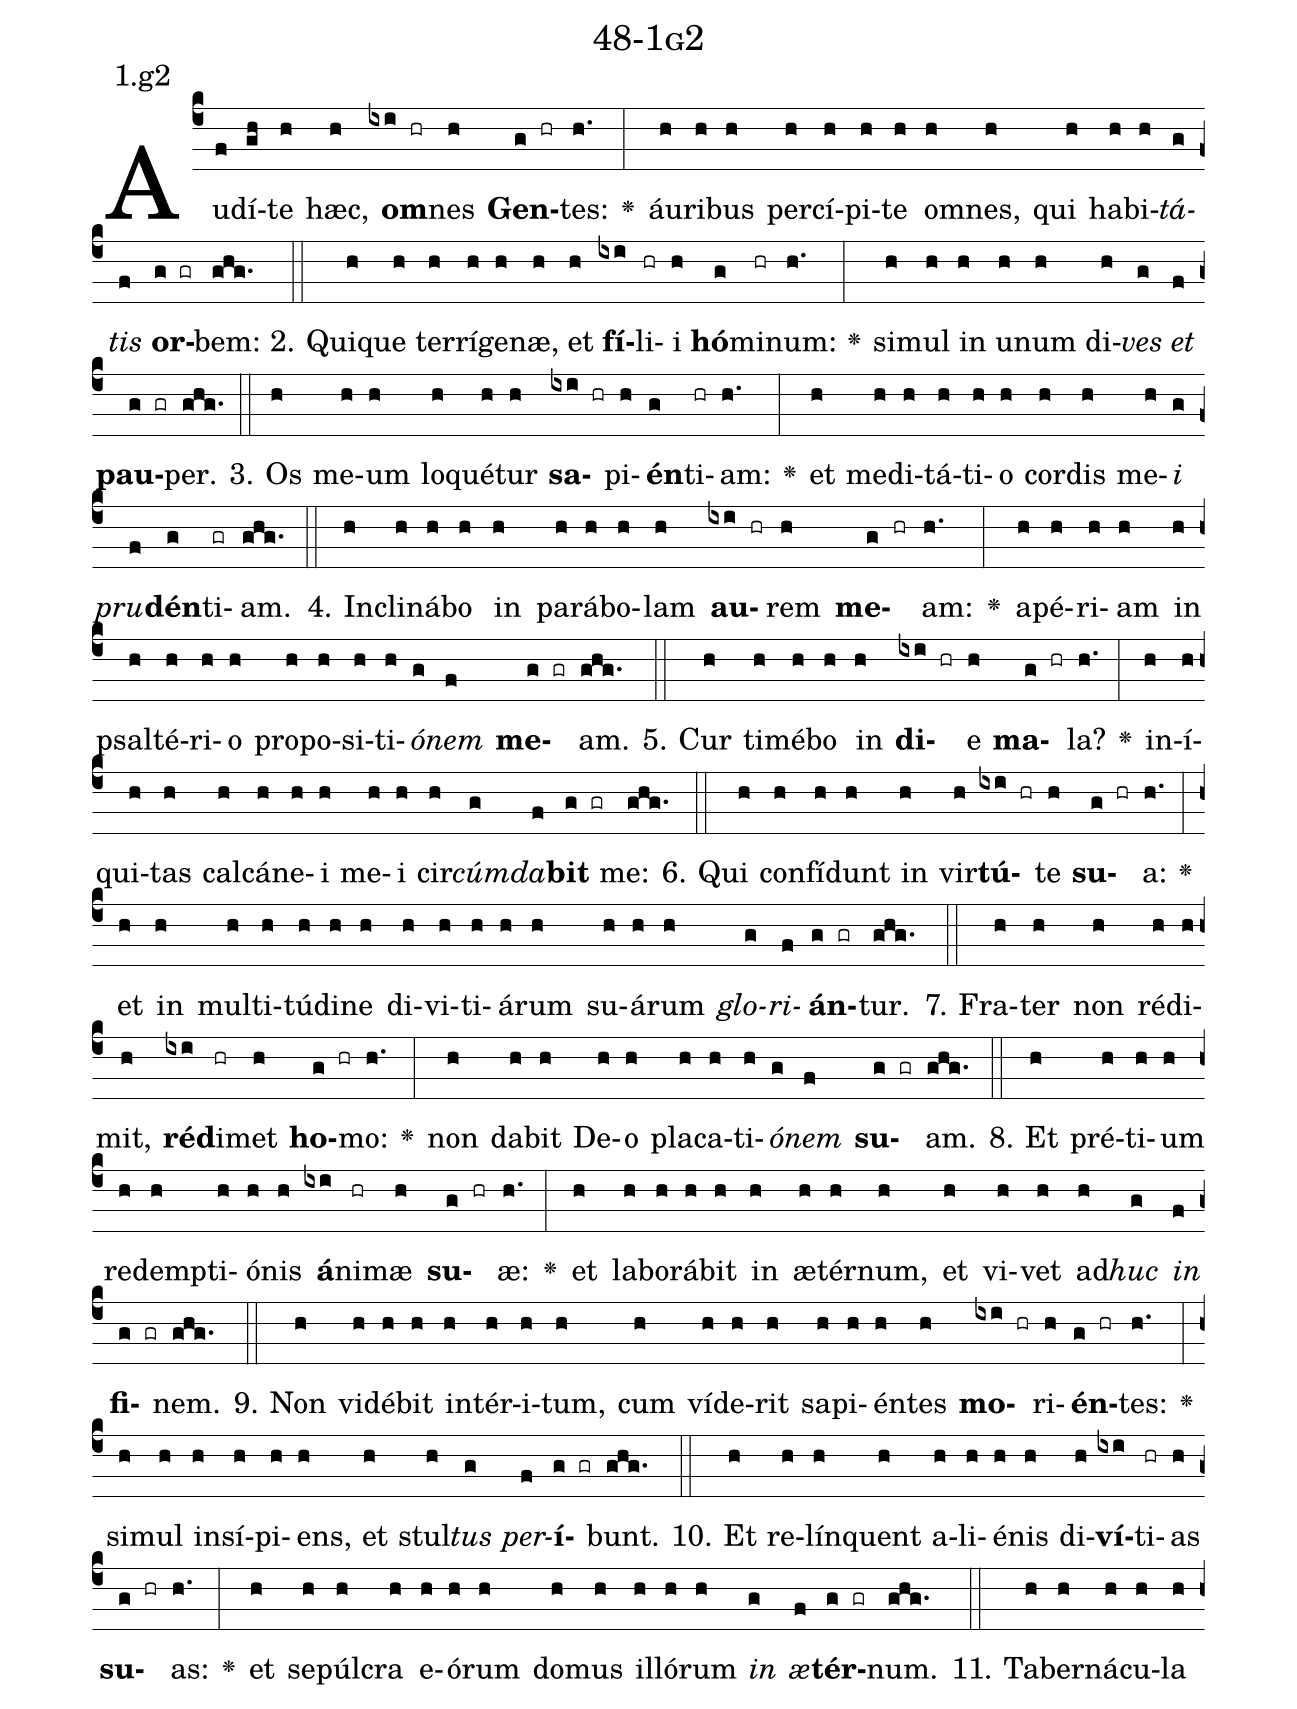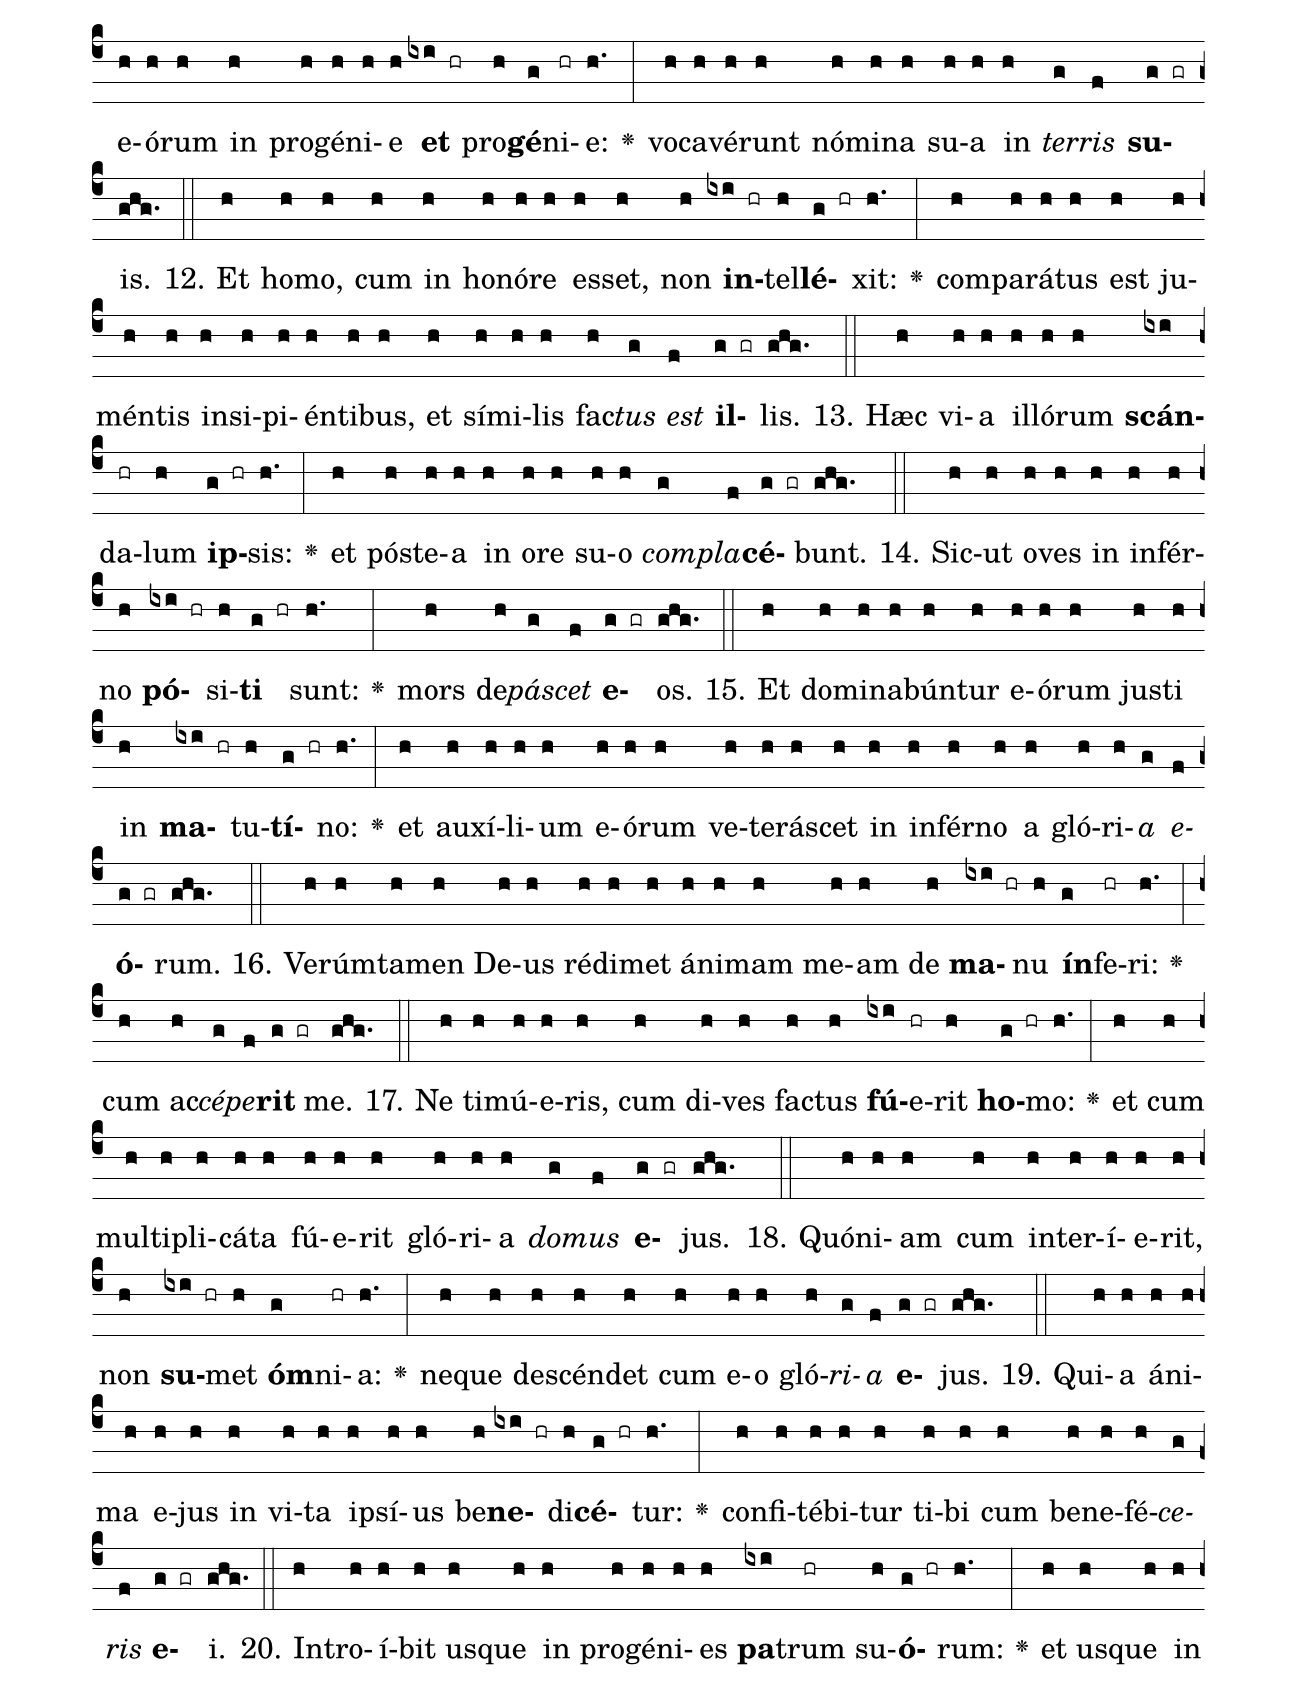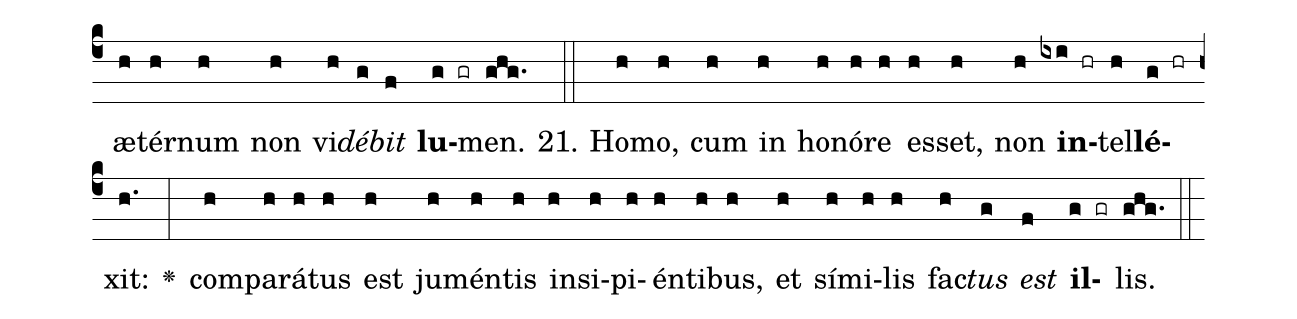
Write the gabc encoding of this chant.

name: 48-1g2;
annotation: 1.g2;
%%
(c4)Au(f)dí(gh)te(h) hæc,(h) <b>om</b>(ixi hr)nes(h) <b>Gen</b>(g hr)tes:(h.) <v>\greheightstar</v>(:) áu(h)ri(h)bus(h) per(h)cí(h)pi(h)te(h) om(h)nes,(h) qui(h) ha(h)bi(h)<i>tá</i>(g)<i>tis</i>(f) <b>or</b>(g gr)bem:(ghg.) (::)
2. Qui(h)que(h) ter(h)rí(h)ge(h)næ,(h) et(h) <b>fí</b>(ixi)li(hr)i(h) <b>hó</b>(g)mi(hr)num:(h.) <v>\greheightstar</v>(:) si(h)mul(h) in(h) u(h)num(h) di(h)<i>ves</i>(g) <i>et</i>(f) <b>pau</b>(g gr)per.(ghg.) (::)
3. Os(h) me(h)um(h) lo(h)qué(h)tur(h) <b>sa</b>(ixi hr)pi(h)<b>én</b>(g)ti(hr)am:(h.) <v>\greheightstar</v>(:) et(h) me(h)di(h)tá(h)ti(h)o(h) cor(h)dis(h) me(h)<i>i</i>(g) <i>pru</i>(f)<b>dén</b>(g)ti(gr)am.(ghg.) (::)
4. In(h)cli(h)ná(h)bo(h) in(h) pa(h)rá(h)bo(h)lam(h) <b>au</b>(ixi hr)rem(h) <b>me</b>(g hr)am:(h.) <v>\greheightstar</v>(:) a(h)pé(h)ri(h)am(h) in(h) psal(h)té(h)ri(h)o(h) pro(h)po(h)si(h)ti(h)<i>ó</i>(g)<i>nem</i>(f) <b>me</b>(g gr)am.(ghg.) (::)
5. Cur(h) ti(h)mé(h)bo(h) in(h) <b>di</b>(ixi hr)e(h) <b>ma</b>(g hr)la?(h.) <v>\greheightstar</v>(:) in(h)í(h)qui(h)tas(h) cal(h)cá(h)ne(h)i(h) me(h)i(h) cir(h)<i>cúm</i>(g)<i>da</i>(f)<b>bit</b>(g gr) me:(ghg.) (::)
6. Qui(h) con(h)fí(h)dunt(h) in(h) vir(h)<b>tú</b>(ixi hr)te(h) <b>su</b>(g hr)a:(h.) <v>\greheightstar</v>(:) et(h) in(h) mul(h)ti(h)tú(h)di(h)ne(h) di(h)vi(h)ti(h)á(h)rum(h) su(h)á(h)rum(h) <i>glo</i>(g)<i>ri</i>(f)<b>án</b>(g gr)tur.(ghg.) (::)
7. Fra(h)ter(h) non(h) réd(h)i(h)mit,(h) <b>réd</b>(ixi)i(hr)met(h) <b>ho</b>(g hr)mo:(h.) <v>\greheightstar</v>(:) non(h) da(h)bit(h) De(h)o(h) pla(h)ca(h)ti(h)<i>ó</i>(g)<i>nem</i>(f) <b>su</b>(g gr)am.(ghg.) (::)
8. Et(h) pré(h)ti(h)um(h) red(h)emp(h)ti(h)ó(h)nis(h) <b>á</b>(ixi)ni(hr)mæ(h) <b>su</b>(g hr)æ:(h.) <v>\greheightstar</v>(:) et(h) la(h)bo(h)rá(h)bit(h) in(h) æ(h)tér(h)num,(h) et(h) vi(h)vet(h) ad(h)<i>huc</i>(g) <i>in</i>(f) <b>fi</b>(g gr)nem.(ghg.) (::)
9. Non(h) vi(h)dé(h)bit(h) in(h)tér(h)i(h)tum,(h) cum(h) ví(h)de(h)rit(h) sa(h)pi(h)én(h)tes(h) <b>mo</b>(ixi hr)ri(h)<b>én</b>(g hr)tes:(h.) <v>\greheightstar</v>(:) si(h)mul(h) in(h)sí(h)pi(h)ens,(h) et(h) stul(h)<i>tus</i>(g) <i>per</i>(f)<b>í</b>(g gr)bunt.(ghg.) (::)
10. Et(h) re(h)lín(h)quent(h) a(h)li(h)é(h)nis(h) di(h)<b>ví</b>(ixi)ti(hr)as(h) <b>su</b>(g hr)as:(h.) <v>\greheightstar</v>(:) et(h) se(h)púl(h)cra(h) e(h)ó(h)rum(h) do(h)mus(h) il(h)ló(h)rum(h) <i>in</i>(g) <i>æ</i>(f)<b>tér</b>(g gr)num.(ghg.) (::)
11. Ta(h)ber(h)ná(h)cu(h)la(h) e(h)ó(h)rum(h) in(h) pro(h)gé(h)ni(h)e(h) <b>et</b>(ixi hr) pro(h)<b>gé</b>(g)ni(hr)e:(h.) <v>\greheightstar</v>(:) vo(h)ca(h)vé(h)runt(h) nó(h)mi(h)na(h) su(h)a(h) in(h) <i>ter</i>(g)<i>ris</i>(f) <b>su</b>(g gr)is.(ghg.) (::)
12. Et(h) ho(h)mo,(h) cum(h) in(h) ho(h)nó(h)re(h) es(h)set,(h) non(h) <b>in</b>(ixi hr)tel(h)<b>lé</b>(g hr)xit:(h.) <v>\greheightstar</v>(:) com(h)pa(h)rá(h)tus(h) est(h) ju(h)mén(h)tis(h) in(h)si(h)pi(h)én(h)ti(h)bus,(h) et(h) sí(h)mi(h)lis(h) fac(h)<i>tus</i>(g) <i>est</i>(f) <b>il</b>(g gr)lis.(ghg.) (::)
13. Hæc(h) vi(h)a(h) il(h)ló(h)rum(h) <b>scán</b>(ixi)da(hr)lum(h) <b>ip</b>(g hr)sis:(h.) <v>\greheightstar</v>(:) et(h) póst(h)e(h)a(h) in(h) o(h)re(h) su(h)o(h) <i>com</i>(g)<i>pla</i>(f)<b>cé</b>(g gr)bunt.(ghg.) (::)
14. Sic(h)ut(h) o(h)ves(h) in(h) in(h)fér(h)no(h) <b>pó</b>(ixi hr)si(h)<b>ti</b>(g hr) sunt:(h.) <v>\greheightstar</v>(:) mors(h) de(h)<i>pá</i>(g)<i>scet</i>(f) <b>e</b>(g gr)os.(ghg.) (::)
15. Et(h) do(h)mi(h)na(h)bún(h)tur(h) e(h)ó(h)rum(h) jus(h)ti(h) in(h) <b>ma</b>(ixi hr)tu(h)<b>tí</b>(g hr)no:(h.) <v>\greheightstar</v>(:) et(h) au(h)xí(h)li(h)um(h) e(h)ó(h)rum(h) ve(h)te(h)rá(h)scet(h) in(h) in(h)fér(h)no(h) a(h) gló(h)ri(h)<i>a</i>(g) <i>e</i>(f)<b>ó</b>(g gr)rum.(ghg.) (::)
16. Ve(h)rúm(h)ta(h)men(h) De(h)us(h) réd(h)i(h)met(h) á(h)ni(h)mam(h) me(h)am(h) de(h) <b>ma</b>(ixi hr)nu(h) <b>ín</b>(g)fe(hr)ri:(h.) <v>\greheightstar</v>(:) cum(h) ac(h)<i>cé</i>(g)<i>pe</i>(f)<b>rit</b>(g gr) me.(ghg.) (::)
17. Ne(h) ti(h)mú(h)e(h)ris,(h) cum(h) di(h)ves(h) fac(h)tus(h) <b>fú</b>(ixi)e(hr)rit(h) <b>ho</b>(g hr)mo:(h.) <v>\greheightstar</v>(:) et(h) cum(h) mul(h)ti(h)pli(h)cá(h)ta(h) fú(h)e(h)rit(h) gló(h)ri(h)a(h) <i>do</i>(g)<i>mus</i>(f) <b>e</b>(g gr)jus.(ghg.) (::)
18. Quón(h)i(h)am(h) cum(h) in(h)ter(h)í(h)e(h)rit,(h) non(h) <b>su</b>(ixi hr)met(h) <b>óm</b>(g)ni(hr)a:(h.) <v>\greheightstar</v>(:) ne(h)que(h) de(h)scén(h)det(h) cum(h) e(h)o(h) gló(h)<i>ri</i>(g)<i>a</i>(f) <b>e</b>(g gr)jus.(ghg.) (::)
19. Qui(h)a(h) á(h)ni(h)ma(h) e(h)jus(h) in(h) vi(h)ta(h) ip(h)sí(h)us(h) be(h)<b>ne</b>(ixi hr)di(h)<b>cé</b>(g hr)tur:(h.) <v>\greheightstar</v>(:) con(h)fi(h)té(h)bi(h)tur(h) ti(h)bi(h) cum(h) be(h)ne(h)fé(h)<i>ce</i>(g)<i>ris</i>(f) <b>e</b>(g gr)i.(ghg.) (::)
20. In(h)tro(h)í(h)bit(h) us(h)que(h) in(h) pro(h)gé(h)ni(h)es(h) <b>pa</b>(ixi)trum(hr) su(h)<b>ó</b>(g hr)rum:(h.) <v>\greheightstar</v>(:) et(h) us(h)que(h) in(h) æ(h)tér(h)num(h) non(h) vi(h)<i>dé</i>(g)<i>bit</i>(f) <b>lu</b>(g gr)men.(ghg.) (::)
21. Ho(h)mo,(h) cum(h) in(h) ho(h)nó(h)re(h) es(h)set,(h) non(h) <b>in</b>(ixi hr)tel(h)<b>lé</b>(g hr)xit:(h.) <v>\greheightstar</v>(:) com(h)pa(h)rá(h)tus(h) est(h) ju(h)mén(h)tis(h) in(h)si(h)pi(h)én(h)ti(h)bus,(h) et(h) sí(h)mi(h)lis(h) fac(h)<i>tus</i>(g) <i>est</i>(f) <b>il</b>(g gr)lis.(ghg.) (::)
